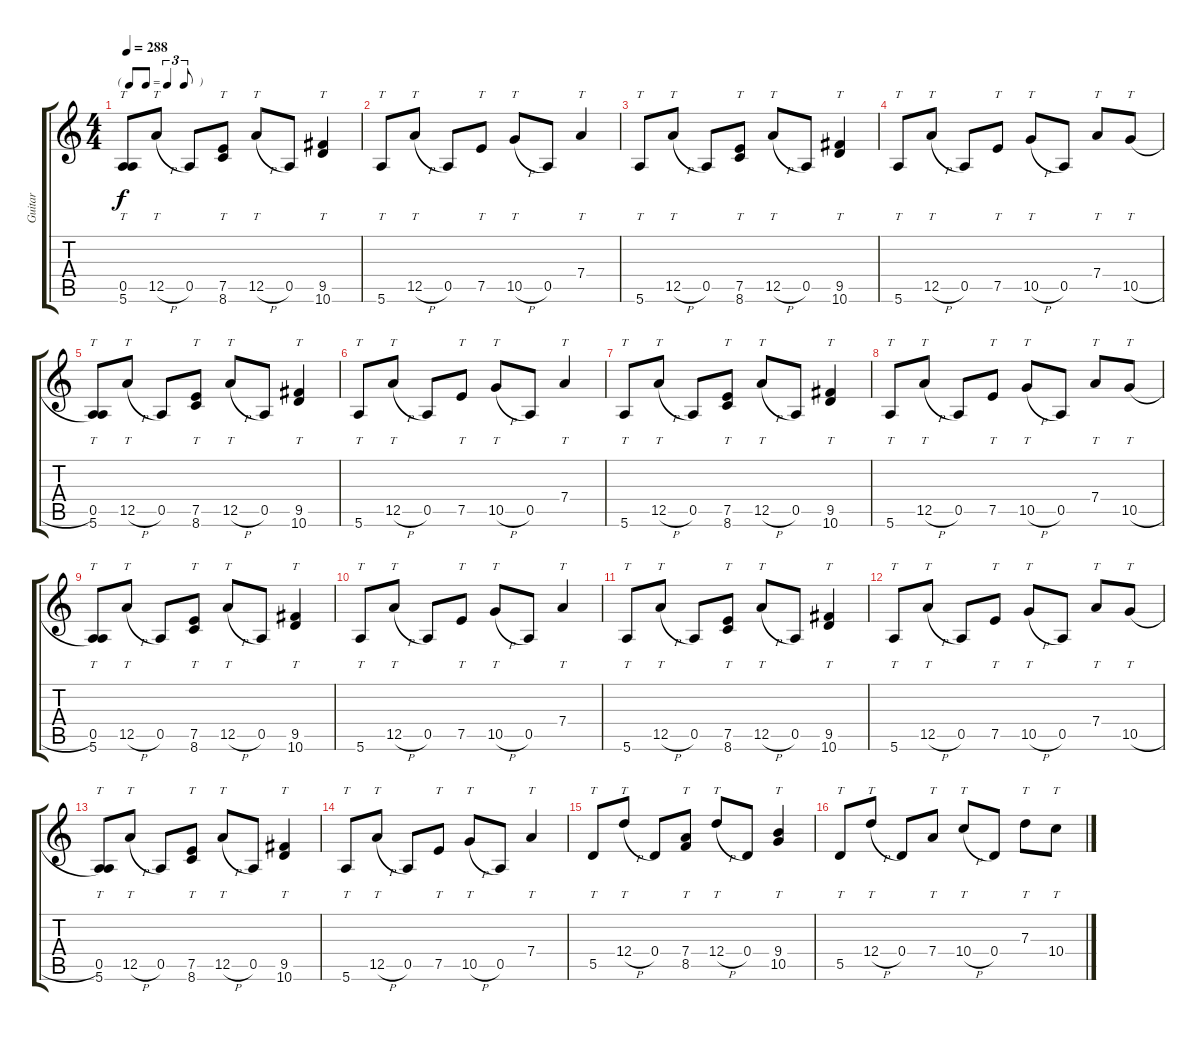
\track ("Guitar" "Guitar") {instrument acousticguitarnylon}
\staff {score tabs}
\tuning (E4 B3 G3 D3 A2 E2) {hide}
\ts (4 4)
\tf triplet8th
\tempo 288
\clef g2
\ks c
(0.5 5.6).8{tt dy f} 12.5{h}.8{tt} 0.5.8 (7.5 8.6).8{tt} 12.5{h}.8{tt} 0.5.8 (9.5 10.6).4{tt} |
5.6.8{tt} 12.5{h}.8{tt} 0.5.8 7.5.8{tt} 10.5{h}.8{tt} 0.5.8 7.4.4{tt} |
5.6.8{tt} 12.5{h}.8{tt} 0.5.8 (7.5 8.6).8{tt} 12.5{h}.8{tt} 0.5.8 (9.5 10.6).4{tt} |
5.6.8{tt} 12.5{h}.8{tt} 0.5.8 7.5.8{tt} 10.5{h}.8{tt} 0.5.8 7.4.8{tt} 10.5{h}.8{tt} |
(0.5 5.6).8{tt} 12.5{h}.8{tt} 0.5.8 (7.5 8.6).8{tt} 12.5{h}.8{tt} 0.5.8 (9.5 10.6).4{tt} |
5.6.8{tt} 12.5{h}.8{tt} 0.5.8 7.5.8{tt} 10.5{h}.8{tt} 0.5.8 7.4.4{tt} |
5.6.8{tt} 12.5{h}.8{tt} 0.5.8 (7.5 8.6).8{tt} 12.5{h}.8{tt} 0.5.8 (9.5 10.6).4{tt} |
5.6.8{tt} 12.5{h}.8{tt} 0.5.8 7.5.8{tt} 10.5{h}.8{tt} 0.5.8 7.4.8{tt} 10.5{h}.8{tt} |
(0.5 5.6).8{tt} 12.5{h}.8{tt} 0.5.8 (7.5 8.6).8{tt} 12.5{h}.8{tt} 0.5.8 (9.5 10.6).4{tt} |
5.6.8{tt} 12.5{h}.8{tt} 0.5.8 7.5.8{tt} 10.5{h}.8{tt} 0.5.8 7.4.4{tt} |
5.6.8{tt} 12.5{h}.8{tt} 0.5.8 (7.5 8.6).8{tt} 12.5{h}.8{tt} 0.5.8 (9.5 10.6).4{tt} |
5.6.8{tt} 12.5{h}.8{tt} 0.5.8 7.5.8{tt} 10.5{h}.8{tt} 0.5.8 7.4.8{tt} 10.5{h}.8{tt} |
(0.5 5.6).8{tt} 12.5{h}.8{tt} 0.5.8 (7.5 8.6).8{tt} 12.5{h}.8{tt} 0.5.8 (9.5 10.6).4{tt} |
5.6.8{tt} 12.5{h}.8{tt} 0.5.8 7.5.8{tt} 10.5{h}.8{tt} 0.5.8 7.4.4{tt} |
5.5.8{tt} 12.4{h}.8{tt} 0.4.8 (7.4 8.5).8{tt} 12.4{h}.8{tt} 0.4.8 (9.4 10.5).4{tt} |
5.5.8{tt} 12.4{h}.8{tt} 0.4.8 7.4.8{tt} 10.4{h}.8{tt} 0.4.8 7.3.8{tt} 10.4{h}.8{tt}
